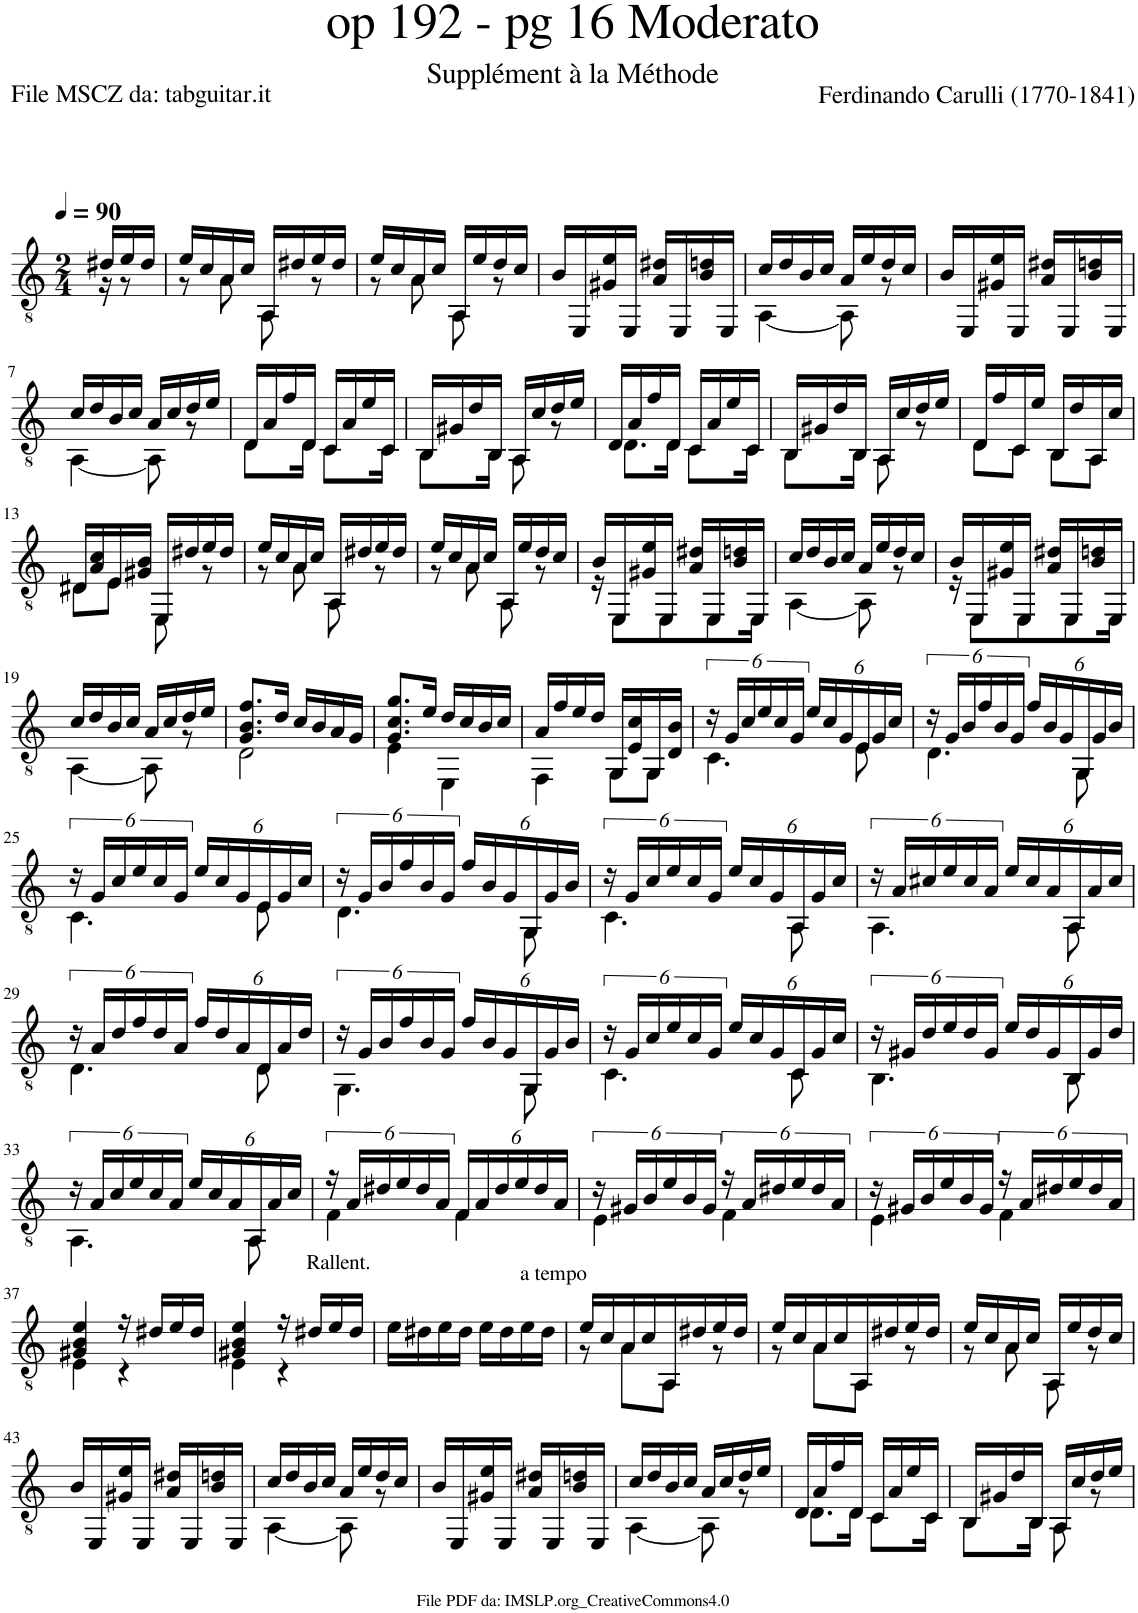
**kern
*part1
*staff1
*I"Guitar
*I'Guit.
*clefGv2
*k[]
*M2/4
*MM90
=1
*^
16d#X/LL	16r
16e/	8r
16d#/JJ	.
=2	=2
16e/LL	8r
16c/	.
16A/	8A\
16c/JJ	.
16AA/LL	8AA\
16d#X/	.
16e/	8r
16d#/JJ	.
=3	=3
16e/LL	8r
16c/	.
16A/	8A\
16c/JJ	.
16AA/LL	8AA\
16e/	.
16d/	8r
16c/JJ	.
*v	*v
=4
16B/LL
16EE/
16G#X/ 16e/
16EE/JJ
16A/ 16d#X/LL
16EE/
16B/ 16dn/
16EE/JJ
=5
*^
16c/LL	[4AA\
16d/	.
16B/	.
16c/JJ	.
16A/LL	8AA\]
16e/	.
16d/	8r
16c/JJ	.
*v	*v
=6
16B/LL
16EE/
16G#X/ 16e/
16EE/JJ
16A/ 16d#X/LL
16EE/
16B/ 16dn/
16EE/JJ
!!LO:LB:g=z
=7
*^
16c/LL	[4AA\
16d/	.
16B/	.
16c/JJ	.
16A/LL	8AA\]
16c/	.
16d/	8r
16e/JJ	.
=8	=8
16D/LL	8.D\L
16A/	.
16f/	.
16D/JJ	16D\Jk
16C/LL	8.C\L
16A/	.
16e/	.
16C/JJ	16C\Jk
=9	=9
16BB/LL	8.BB\L
16G#X/	.
16d/	.
16BB/JJ	16BB\Jk
16AA/LL	8AA\
16c/	.
16d/	8r
16e/JJ	.
=10	=10
16D/LL	8.D\L
16A/	.
16f/	.
16D/JJ	16D\Jk
16C/LL	8.C\L
16A/	.
16e/	.
16C/JJ	16C\Jk
=11	=11
16BB/LL	8.BB\L
16G#X/	.
16d/	.
16BB/JJ	16BB\Jk
16AA/LL	8AA\
16c/	.
16d/	8r
16e/JJ	.
=12	=12
16D/LL	8D\L
16f/	.
16C/	8C\J
16e/JJ	.
16BB/LL	8BB\L
16d/	.
16AA/	8AA\J
16c/JJ	.
!!LO:LB:g=z	!!
=13	=13
16D#X/LL	8D#\L
16A/ 16c/	.
16E/	8E\J
16G#X/ 16B/JJ	.
16EE/LL	8EE\
16d#X/	.
16e/	8r
16d#/JJ	.
=14	=14
16e/LL	8r
16c/	.
16A/	8A\
16c/JJ	.
16AA/LL	8AA\
16d#X/	.
16e/	8r
16d#/JJ	.
=15	=15
16e/LL	8r
16c/	.
16A/	8A\
16c/JJ	.
16AA/LL	8AA\
16e/	.
16d/	8r
16c/JJ	.
=16	=16
16B/LL	16r
16EE/	8EE\L
16G#X/ 16e/	.
16EE/JJ	8EE\
16A/ 16d#X/LL	.
16EE/	8EE\
16B/ 16dn/	.
16EE/JJ	16EE\Jk
=17	=17
16c/LL	[4AA\
16d/	.
16B/	.
16c/JJ	.
16A/LL	8AA\]
16e/	.
16d/	8r
16c/JJ	.
=18	=18
16B/LL	16r
16EE/	8EE\L
16G#X/ 16e/	.
16EE/JJ	8EE\
16A/ 16d#X/LL	.
16EE/	8EE\
16B/ 16dn/	.
16EE/JJ	16EE\Jk
!!LO:LB:g=z	!!
=19	=19
16c/LL	[4AA\
16d/	.
16B/	.
16c/JJ	.
16A/LL	8AA\]
16c/	.
16d/	8r
16e/JJ	.
=20	=20
8.G/ 8.B/ 8.f/L	2D\
16d/Jk	.
16c/LL	.
16B/	.
16A/	.
16G/JJ	.
=21	=21
8.G/ 8.c/ 8.g/L	4E\
16e/Jk	.
16d/LL	4EE\
16c/	.
16B/	.
16c/JJ	.
=22	=22
16A/LL	4FF\
16f/	.
16e/	.
16d/JJ	.
16GG/LL	8GG\L
16E/ 16c/	.
16GG/	8GG\J
16D/ 16B/JJ	.
=23	=23
24r	4.C\
24G/LL	.
24c/	.
24e/	.
24c/	.
24G/JJ	.
*Xbrackettup	*
24e/LL	.
24c/	.
24G/	.
24E/	8E\
24G/	.
24c/JJ	.
=24	=24
*brackettup	*
24r	4.D\
24G/LL	.
24B/	.
24f/	.
24B/	.
24G/JJ	.
*Xbrackettup	*
24f/LL	.
24B/	.
24G/	.
24GG/	8GG\
24G/	.
24B/JJ	.
!!LO:LB:g=z	!!
=25	=25
*brackettup	*
24r	4.C\
24G/LL	.
24c/	.
24e/	.
24c/	.
24G/JJ	.
*Xbrackettup	*
24e/LL	.
24c/	.
24G/	.
24E/	8E\
24G/	.
24c/JJ	.
=26	=26
*brackettup	*
24r	4.D\
24G/LL	.
24B/	.
24f/	.
24B/	.
24G/JJ	.
*Xbrackettup	*
24f/LL	.
24B/	.
24G/	.
24GG/	8GG\
24G/	.
24B/JJ	.
=27	=27
*brackettup	*
24r	4.C\
24G/LL	.
24c/	.
24e/	.
24c/	.
24G/JJ	.
*Xbrackettup	*
24e/LL	.
24c/	.
24G/	.
24AA/	8AA\
24G/	.
24c/JJ	.
=28	=28
*brackettup	*
24r	4.AA\
24A/LL	.
24c#X/	.
24e/	.
24c#/	.
24A/JJ	.
*Xbrackettup	*
24e/LL	.
24c#/	.
24A/	.
24AA/	8AA\
24A/	.
24c#/JJ	.
!!LO:LB:g=z	!!
=29	=29
*brackettup	*
24r	4.D\
24A/LL	.
24d/	.
24f/	.
24d/	.
24A/JJ	.
*Xbrackettup	*
24f/LL	.
24d/	.
24A/	.
24D/	8D\
24A/	.
24d/JJ	.
=30	=30
*brackettup	*
24r	4.GG\
24G/LL	.
24B/	.
24f/	.
24B/	.
24G/JJ	.
*Xbrackettup	*
24f/LL	.
24B/	.
24G/	.
24GG/	8GG\
24G/	.
24B/JJ	.
=31	=31
*brackettup	*
24r	4.C\
24G/LL	.
24c/	.
24e/	.
24c/	.
24G/JJ	.
*Xbrackettup	*
24e/LL	.
24c/	.
24G/	.
24C/	8C\
24G/	.
24c/JJ	.
=32	=32
*brackettup	*
24r	4.BB\
24G#X/LL	.
24d/	.
24e/	.
24d/	.
24G#/JJ	.
*Xbrackettup	*
24e/LL	.
24d/	.
24G#/	.
24BB/	8BB\
24G#/	.
24d/JJ	.
!!LO:LB:g=z	!!
=33	=33
*brackettup	*
24r	4.AA\
24A/LL	.
24c/	.
24e/	.
24c/	.
24A/JJ	.
*Xbrackettup	*
24e/LL	.
24c/	.
24A/	.
24AA/	8AA\
24A/	.
24c/JJ	.
=34	=34
*brackettup	*
24r	4F\
24A/LL	.
24d#X/	.
24e/	.
24d#/	.
24A/JJ	.
*Xbrackettup	*
24F/LL	4F\
24A/	.
24d#/	.
24e/	.
24d#/	.
24A/JJ	.
=35	=35
*brackettup	*
24r	4E\
24G#X/LL	.
24B/	.
24e/	.
24B/	.
24G#/JJ	.
24r	4F\
24A/LL	.
24d#X/	.
24e/	.
24d#/	.
24A/JJ	.
=36	=36
24r	4E\
24G#X/LL	.
24B/	.
24e/	.
24B/	.
24G#/JJ	.
24r	4F\
24A/LL	.
24d#X/	.
24e/	.
24d#/	.
24A/JJ	.
!!LO:LB:g=z	!!
=37	=37
4G#X/ 4B/ 4e/	4E\
16r	4r
16d#X/LL	.
16e/	.
16d#/JJ	.
=38	=38
4G#X/ 4B/ 4e/	4E\
16r	4r
!LO:TX:a:t=Rallent.	!
16d#X/LL	.
16e/	.
16d#/JJ	.
*v	*v
=39
16e\LL
16d#X\
16e\
16d#\JJ
16e\LL
16d#\
!LO:TX:a:t=a tempo
16e\
16d#\JJ
=40
*^
16e/LL	8r
16c/	.
16A/	8A\L
16c/	.
16AA/	8AA\J
16d#X/	.
16e/	8r
16d#/JJ	.
=41	=41
16e/LL	8r
16c/	.
16A/	8A\L
16c/	.
16AA/	8AA\J
16d#X/	.
16e/	8r
16d#/JJ	.
=42	=42
16e/LL	8r
16c/	.
16A/	8A\
16c/JJ	.
16AA/LL	8AA\
16e/	.
16d/	8r
16c/JJ	.
*v	*v
!!LO:LB:g=z
=43
16B/LL
16EE/
16G#X/ 16e/
16EE/JJ
16A/ 16d#X/LL
16EE/
16B/ 16dn/
16EE/JJ
=44
*^
16c/LL	[4AA\
16d/	.
16B/	.
16c/JJ	.
16A/LL	8AA\]
16e/	.
16d/	8r
16c/JJ	.
*v	*v
=45
16B/LL
16EE/
16G#X/ 16e/
16EE/JJ
16A/ 16d#X/LL
16EE/
16B/ 16dn/
16EE/JJ
=46
*^
16c/LL	[4AA\
16d/	.
16B/	.
16c/JJ	.
16A/LL	8AA\]
16c/	.
16d/	8r
16e/JJ	.
=47	=47
16D/LL	8.D\L
16A/	.
16f/	.
16D/JJ	16D\Jk
16C/LL	8.C\L
16A/	.
16e/	.
16C/JJ	16C\Jk
=48	=48
16BB/LL	8.BB\L
16G#X/	.
16d/	.
16BB/JJ	16BB\Jk
16AA/LL	8AA\
16c/	.
16d/	8r
16e/JJ	.
*v	*v
=
*-
